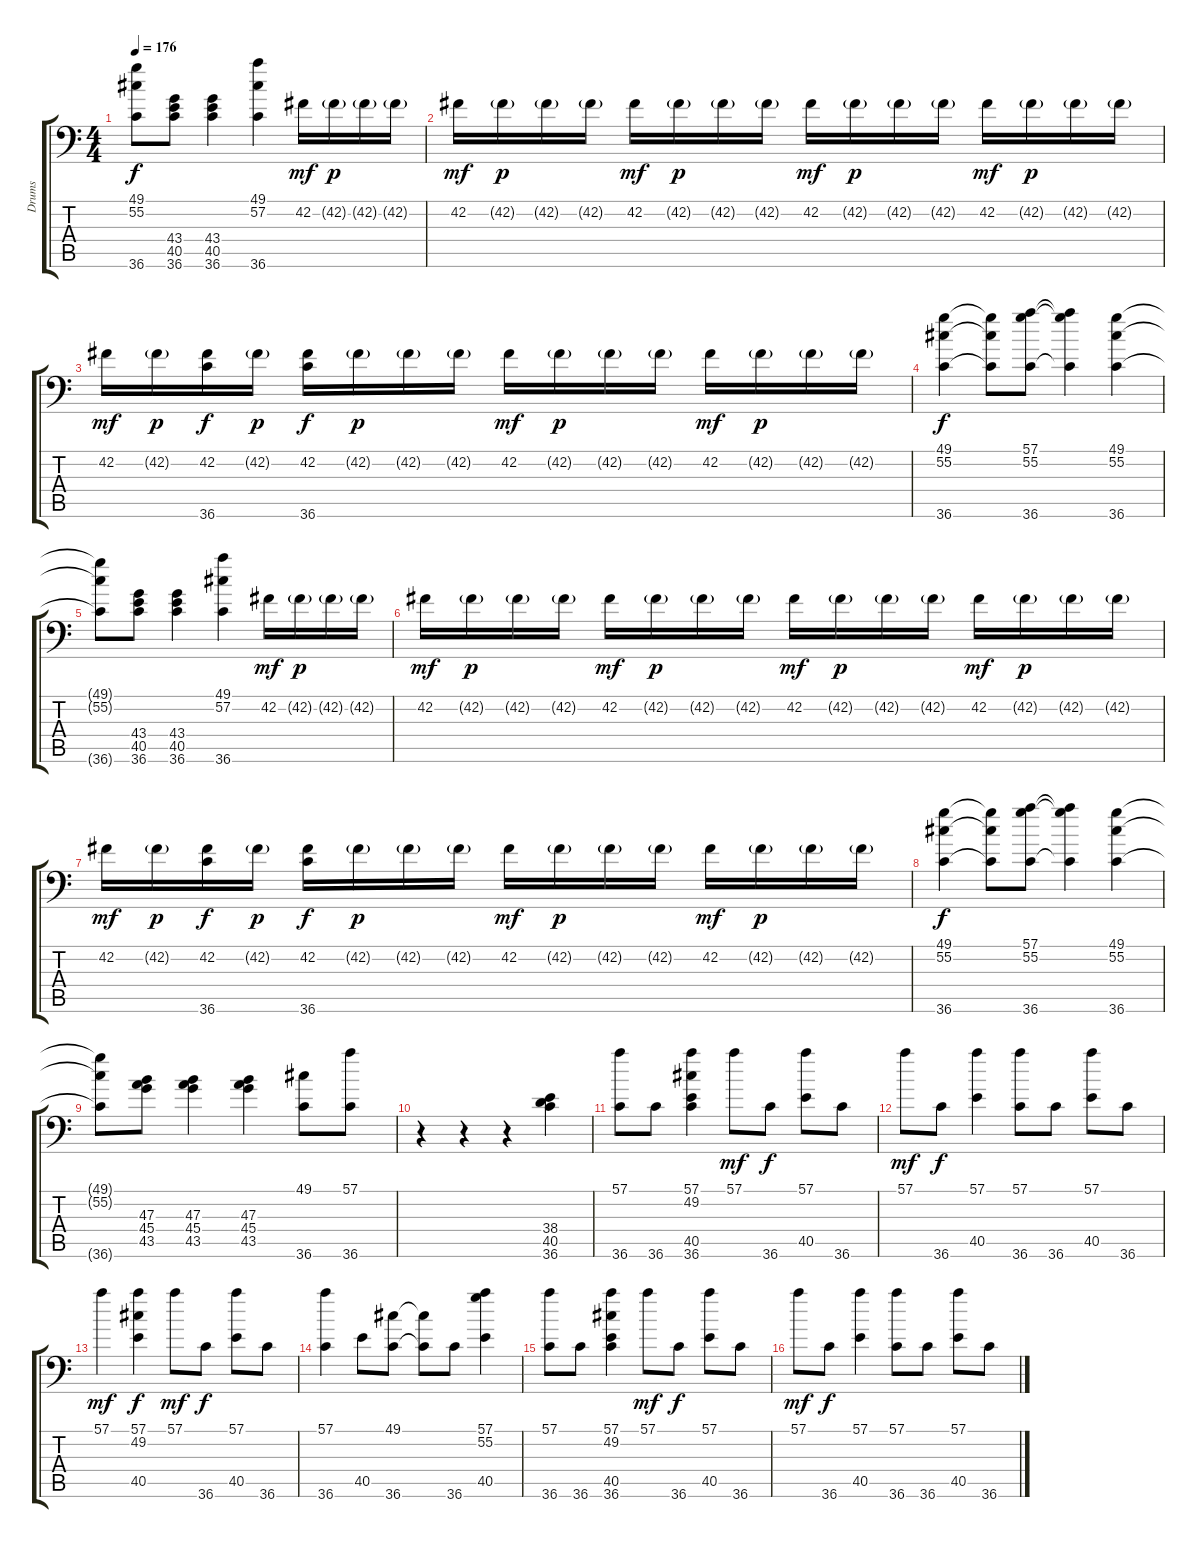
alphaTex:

\track ("Drums" "Drums") {instrument acousticgrandpiano}
\staff {score tabs}
\tuning (C-1 C-1 C-1 C-1 C-1 C-1) {hide}
\ts (4 4)
\tempo 176
\clef f4
\ks c
(49.1{t} 55.2{t} 36.6{t}).8{dy f} (43.4 40.5 36.6).8 (43.4 40.5 36.6).4 (49.1 57.2 36.6).4 42.2.16{dy mf} 42.2{g}.16{dy p} 42.2{g}.16 42.2{g}.16 |
42.2.16{dy mf} 42.2{g}.16{dy p} 42.2{g}.16 42.2{g}.16 42.2.16{dy mf} 42.2{g}.16{dy p} 42.2{g}.16 42.2{g}.16 42.2.16{dy mf} 42.2{g}.16{dy p} 42.2{g}.16 42.2{g}.16 42.2.16{dy mf} 42.2{g}.16{dy p} 42.2{g}.16 42.2{g}.16 |
42.2.16{dy mf} 42.2{g}.16{dy p} (42.2 36.6).16{dy f} 42.2{g}.16{dy p} (42.2 36.6).16{dy f} 42.2{g}.16{dy p} 42.2{g}.16 42.2{g}.16 42.2.16{dy mf} 42.2{g}.16{dy p} 42.2{g}.16 42.2{g}.16 42.2.16{dy mf} 42.2{g}.16{dy p} 42.2{g}.16 42.2{g}.16 |
(49.1 55.2 36.6).4{dy f} (49.1{t} 55.2{t} 36.6{t}).8 (57.1 55.2 36.6).8 (57.1{t} 55.2{t} 36.6{t}).4 (49.1 55.2 36.6).4 |
(49.1{t} 55.2{t} 36.6{t}).8 (43.4 40.5 36.6).8 (43.4 40.5 36.6).4 (49.1 57.2 36.6).4 42.2.16{dy mf} 42.2{g}.16{dy p} 42.2{g}.16 42.2{g}.16 |
42.2.16{dy mf} 42.2{g}.16{dy p} 42.2{g}.16 42.2{g}.16 42.2.16{dy mf} 42.2{g}.16{dy p} 42.2{g}.16 42.2{g}.16 42.2.16{dy mf} 42.2{g}.16{dy p} 42.2{g}.16 42.2{g}.16 42.2.16{dy mf} 42.2{g}.16{dy p} 42.2{g}.16 42.2{g}.16 |
42.2.16{dy mf} 42.2{g}.16{dy p} (42.2 36.6).16{dy f} 42.2{g}.16{dy p} (42.2 36.6).16{dy f} 42.2{g}.16{dy p} 42.2{g}.16 42.2{g}.16 42.2.16{dy mf} 42.2{g}.16{dy p} 42.2{g}.16 42.2{g}.16 42.2.16{dy mf} 42.2{g}.16{dy p} 42.2{g}.16 42.2{g}.16 |
(49.1 55.2 36.6).4{dy f} (49.1{t} 55.2{t} 36.6{t}).8 (57.1 55.2 36.6).8 (57.1{t} 55.2{t} 36.6{t}).4 (49.1 55.2 36.6).4 |
(49.1{t} 55.2{t} 36.6{t}).8 (47.3 45.4 43.5).8 (47.3 45.4 43.5).4 (47.3 45.4 43.5).4 (49.1 36.6).8 (57.1 36.6).8 |
r.4 r.4 r.4 (38.4 40.5 36.6).4 |
(57.1 36.6).8 36.6.8 (57.1 49.2 40.5 36.6).4 57.1.8{dy mf} 36.6.8{dy f} (57.1 40.5).8 36.6.8 |
57.1.8{dy mf} 36.6.8{dy f} (57.1 40.5).4 (57.1 36.6).8 36.6.8 (57.1 40.5).8 36.6.8 |
57.1.4{dy mf} (57.1 49.2 40.5).4{dy f} 57.1.8{dy mf} 36.6.8{dy f} (57.1 40.5).8 36.6.8 |
(57.1 36.6).4 40.5.8 (49.1 36.6).8 (49.1{t} 36.6{t}).8 36.6.8 (57.1 55.2 40.5).4 |
(57.1 36.6).8 36.6.8 (57.1 49.2 40.5 36.6).4 57.1.8{dy mf} 36.6.8{dy f} (57.1 40.5).8 36.6.8 |
57.1.8{dy mf} 36.6.8{dy f} (57.1 40.5).4 (57.1 36.6).8 36.6.8 (57.1 40.5).8 36.6.8
